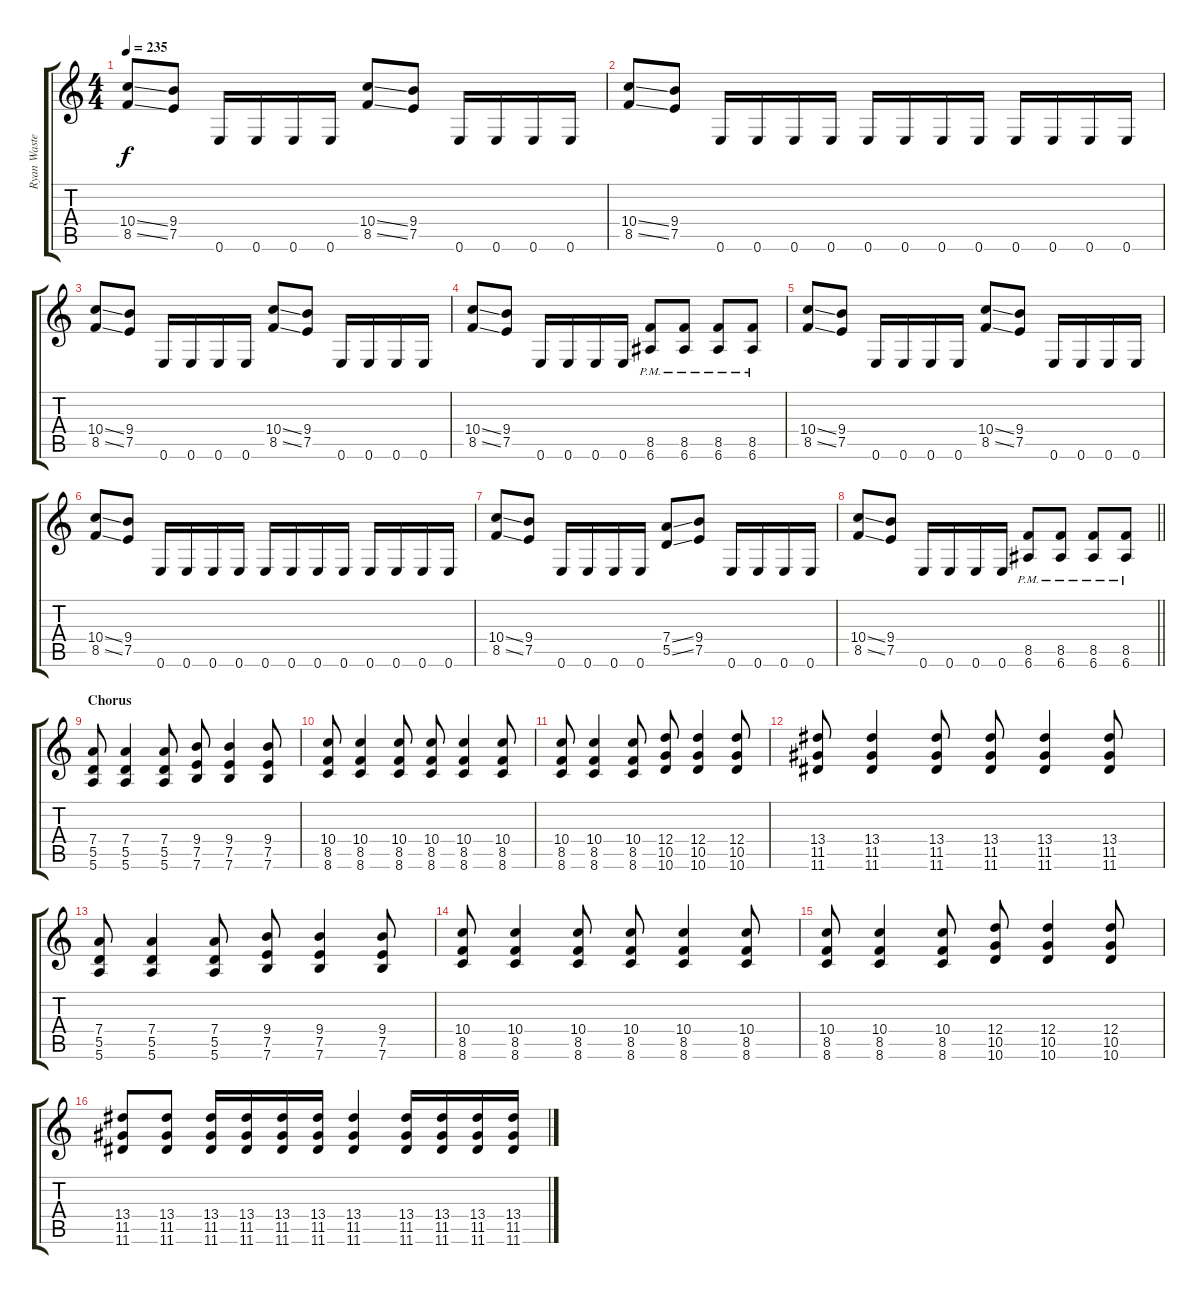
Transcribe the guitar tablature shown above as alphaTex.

\track ("Ryan Waste (Left)" "Ryan Waste") {instrument distortionguitar}
\staff {score tabs}
\tuning (E4 B3 G3 D3 A2 E2) {hide}
\ts (4 4)
\tempo 235
\clef g2
\ks c
(10.4{ss} 8.5{ss}).8{dy f} (9.4 7.5).8 0.6.16 0.6.16 0.6.16 0.6.16 (10.4{ss} 8.5{ss}).8 (9.4 7.5).8 0.6.16 0.6.16 0.6.16 0.6.16 |
(10.4{ss} 8.5{ss}).8 (9.4 7.5).8 0.6.16 0.6.16 0.6.16 0.6.16 0.6.16 0.6.16 0.6.16 0.6.16 0.6.16 0.6.16 0.6.16 0.6.16 |
(10.4{ss} 8.5{ss}).8 (9.4 7.5).8 0.6.16 0.6.16 0.6.16 0.6.16 (10.4{ss} 8.5{ss}).8 (9.4 7.5).8 0.6.16 0.6.16 0.6.16 0.6.16 |
(10.4{ss} 8.5{ss}).8 (9.4 7.5).8 0.6.16 0.6.16 0.6.16 0.6.16 (8.5{pm} 6.6{pm}).8 (8.5{pm} 6.6{pm}).8 (8.5{pm} 6.6{pm}).8 (8.5{pm} 6.6{pm}).8 |
(10.4{ss} 8.5{ss}).8 (9.4 7.5).8 0.6.16 0.6.16 0.6.16 0.6.16 (10.4{ss} 8.5{ss}).8 (9.4 7.5).8 0.6.16 0.6.16 0.6.16 0.6.16 |
(10.4{ss} 8.5{ss}).8 (9.4 7.5).8 0.6.16 0.6.16 0.6.16 0.6.16 0.6.16 0.6.16 0.6.16 0.6.16 0.6.16 0.6.16 0.6.16 0.6.16 |
(10.4{ss} 8.5{ss}).8 (9.4 7.5).8 0.6.16 0.6.16 0.6.16 0.6.16 (7.4{ss} 5.5{ss}).8 (9.4 7.5).8 0.6.16 0.6.16 0.6.16 0.6.16 |
\barLineRight lightlight
(10.4{ss} 8.5{ss}).8 (9.4 7.5).8 0.6.16 0.6.16 0.6.16 0.6.16 (8.5{pm} 6.6{pm}).8 (8.5{pm} 6.6{pm}).8 (8.5{pm} 6.6{pm}).8 (8.5{pm} 6.6{pm}).8 |
\section ("" "Chorus")
(7.4 5.5 5.6).8 (7.4 5.5 5.6).4 (7.4 5.5 5.6).8 (9.4 7.5 7.6).8 (9.4 7.5 7.6).4 (9.4 7.5 7.6).8 |
(10.4 8.5 8.6).8 (10.4 8.5 8.6).4 (10.4 8.5 8.6).8 (10.4 8.5 8.6).8 (10.4 8.5 8.6).4 (10.4 8.5 8.6).8 |
(10.4 8.5 8.6).8 (10.4 8.5 8.6).4 (10.4 8.5 8.6).8 (12.4 10.5 10.6).8 (12.4 10.5 10.6).4 (12.4 10.5 10.6).8 |
(13.4 11.5 11.6).8 (13.4 11.5 11.6).4 (13.4 11.5 11.6).8 (13.4 11.5 11.6).8 (13.4 11.5 11.6).4 (13.4 11.5 11.6).8 |
(7.4 5.5 5.6).8 (7.4 5.5 5.6).4 (7.4 5.5 5.6).8 (9.4 7.5 7.6).8 (9.4 7.5 7.6).4 (9.4 7.5 7.6).8 |
(10.4 8.5 8.6).8 (10.4 8.5 8.6).4 (10.4 8.5 8.6).8 (10.4 8.5 8.6).8 (10.4 8.5 8.6).4 (10.4 8.5 8.6).8 |
(10.4 8.5 8.6).8 (10.4 8.5 8.6).4 (10.4 8.5 8.6).8 (12.4 10.5 10.6).8 (12.4 10.5 10.6).4 (12.4 10.5 10.6).8 |
(13.4 11.5 11.6).8 (13.4 11.5 11.6).8 (13.4 11.5 11.6).16 (13.4 11.5 11.6).16 (13.4 11.5 11.6).16 (13.4 11.5 11.6).16 (13.4 11.5 11.6).4 (13.4 11.5 11.6).16 (13.4 11.5 11.6).16 (13.4 11.5 11.6).16 (13.4 11.5 11.6).16
